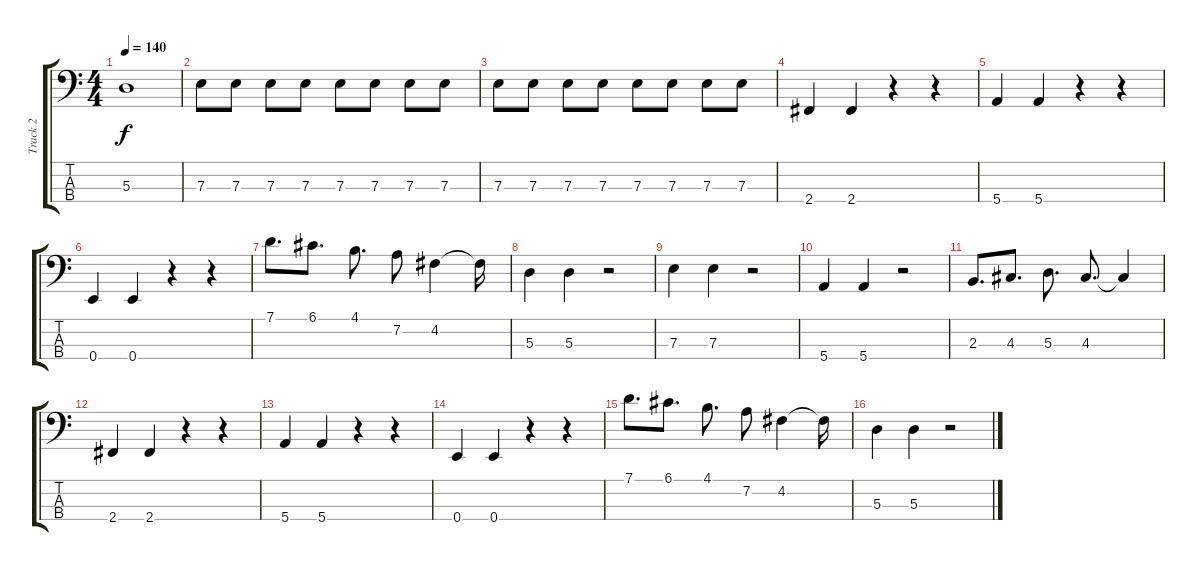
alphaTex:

\track ("Track 2" "Track 2") {instrument electricbasspick}
\staff {score tabs}
\tuning (G2 D2 A1 E1) {hide}
\ts (4 4)
\tempo 140
\clef f4
\ks c
5.3{t}.1{dy f} |
7.3.8 7.3.8 7.3.8 7.3.8 7.3.8 7.3.8 7.3.8 7.3.8 |
7.3.8 7.3.8 7.3.8 7.3.8 7.3.8 7.3.8 7.3.8 7.3.8 |
2.4.4 2.4.4 r.4 r.4 |
5.4.4 5.4.4 r.4 r.4 |
0.4.4 0.4.4 r.4 r.4 |
7.1.8{d} 6.1.8{d} 4.1.8{d} 7.2.8 4.2.4 4.2{t}.16 |
5.3.4 5.3.4 r.2 |
7.3.4 7.3.4 r.2 |
5.4.4 5.4.4 r.2 |
2.3.8{d} 4.3.8{d} 5.3.8{d} 4.3.8{d} 4.3{t}.4 |
2.4.4 2.4.4 r.4 r.4 |
5.4.4 5.4.4 r.4 r.4 |
0.4.4 0.4.4 r.4 r.4 |
7.1.8{d} 6.1.8{d} 4.1.8{d} 7.2.8 4.2.4 4.2{t}.16 |
5.3.4 5.3.4 r.2
